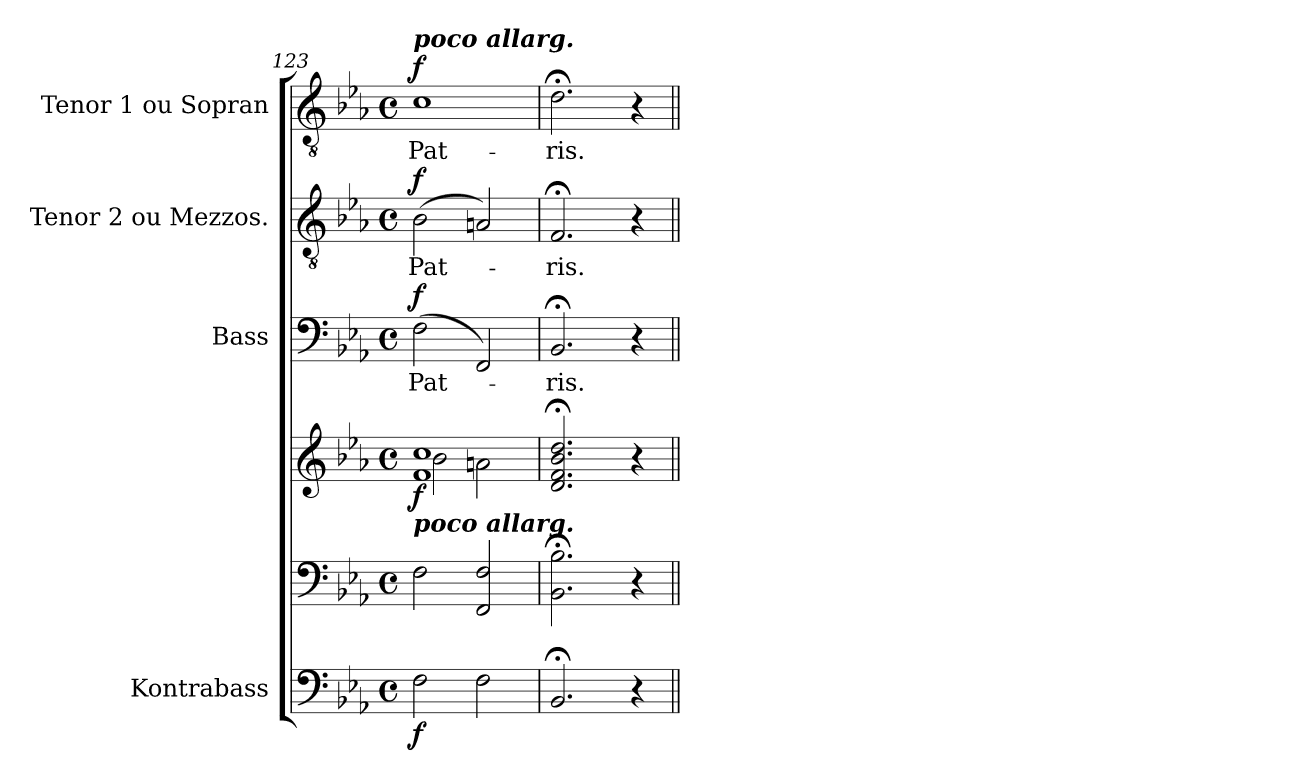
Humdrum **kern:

**kern	**dynam	**kern	**kern	**dynam	**kern	**text	**dynam	**kern	**text	**dynam	**kern	**text	**dynam
*part5	*part5	*part4	*part4	*part4	*part3	*part3	*part3	*part2	*part2	*part2	*part1	*part1	*part1
*staff6	*staff6	*staff5	*staff4	*staff4/5	*staff3	*staff3	*staff3	*staff2	*staff2	*staff2	*staff1	*staff1	*staff1
*I"Kontrabass	*	*	*	*	*I"Bass	*	*	*I"Tenor 2 ou Mezzos.	*	*	*I"Tenor 1 ou Sopran	*	*
*I'Kb.	*	*	*	*	*	*	*	*	*	*	*	*	*
*clefF4	*	*clefF4	*clefG2	*	*clefF4	*	*	*clefGv2	*	*	*clefGv2	*	*
*ITrd7c12	*	*	*	*	*	*	*	*	*	*	*	*	*
*k[b-e-a-]	*	*k[b-e-a-]	*k[b-e-a-]	*	*k[b-e-a-]	*	*	*k[b-e-a-]	*	*	*k[b-e-a-]	*	*
*E-:	*	*E-:	*E-:	*	*E-:	*	*	*E-:	*	*	*E-:	*	*
*M4/4	*	*M4/4	*M4/4	*	*M4/4	*	*	*M4/4	*	*	*M4/4	*	*
*met(c)	*	*met(c)	*met(c)	*	*met(c)	*	*	*met(c)	*	*	*met(c)	*	*
=123	=123	=123	=123	=123	=123	=123	=123	=123	=123	=123	=123	=123	=123
*	*	*	*^	*	*	*	*	*	*	*	*	*	*
!	!	!	!	!	!	!	!	!	!	!	!	!LO:TX:a:Bi:t=poco allarg.	!	!
!	!	!	!LO:TX:b:Bi:t=poco allarg.	!	!	!	!	!	!	!	!	!	!	!
!	!LO:DY:b	!	!	!	!LO:DY:b	!	!LO:LY:b	!LO:DY:a	!	!LO:LY:b	!LO:DY:a	!	!LO:LY:b	!LO:DY:a
2FF\	f	2F\	1f 1cc	2b-\	f	(>2F\	Pat-	f	(>2B-\	Pat-	f	1c	Pat-	f
2FF\	.	2FF/ 2F/	.	2an\	.	2FF/)	.	.	2An/)	.	.	.	.	.
=124	=124	=124	=124	=124	=124	=124	=124	=124	=124	=124	=124	=124	=124	=124
!	!	!	!	!	!	!	!LO:LY:b	!	!	!LO:LY:b	!	!	!LO:LY:b	!
*	*	*	*v	*v	*	*	*	*	*	*	*	*	*	*
2.BBB-;</	.	2.BB-\;< 2.B-\;<	2.d/;< 2.f/;< 2.b-/;< 2.dd/;<	.	2.BB-;</	-ris.	.	2.F;</	-ris.	.	2.d;<\	-ris.	.
4r	.	4r	4r	.	4r	.	.	4r	.	.	4r	.	.
=||	=||	=||	=||	=||	=||	=||	=||	=||	=||	=||	=||	=||	=||
*-	*-	*-	*-	*-	*-	*-	*-	*-	*-	*-	*-	*-	*-
